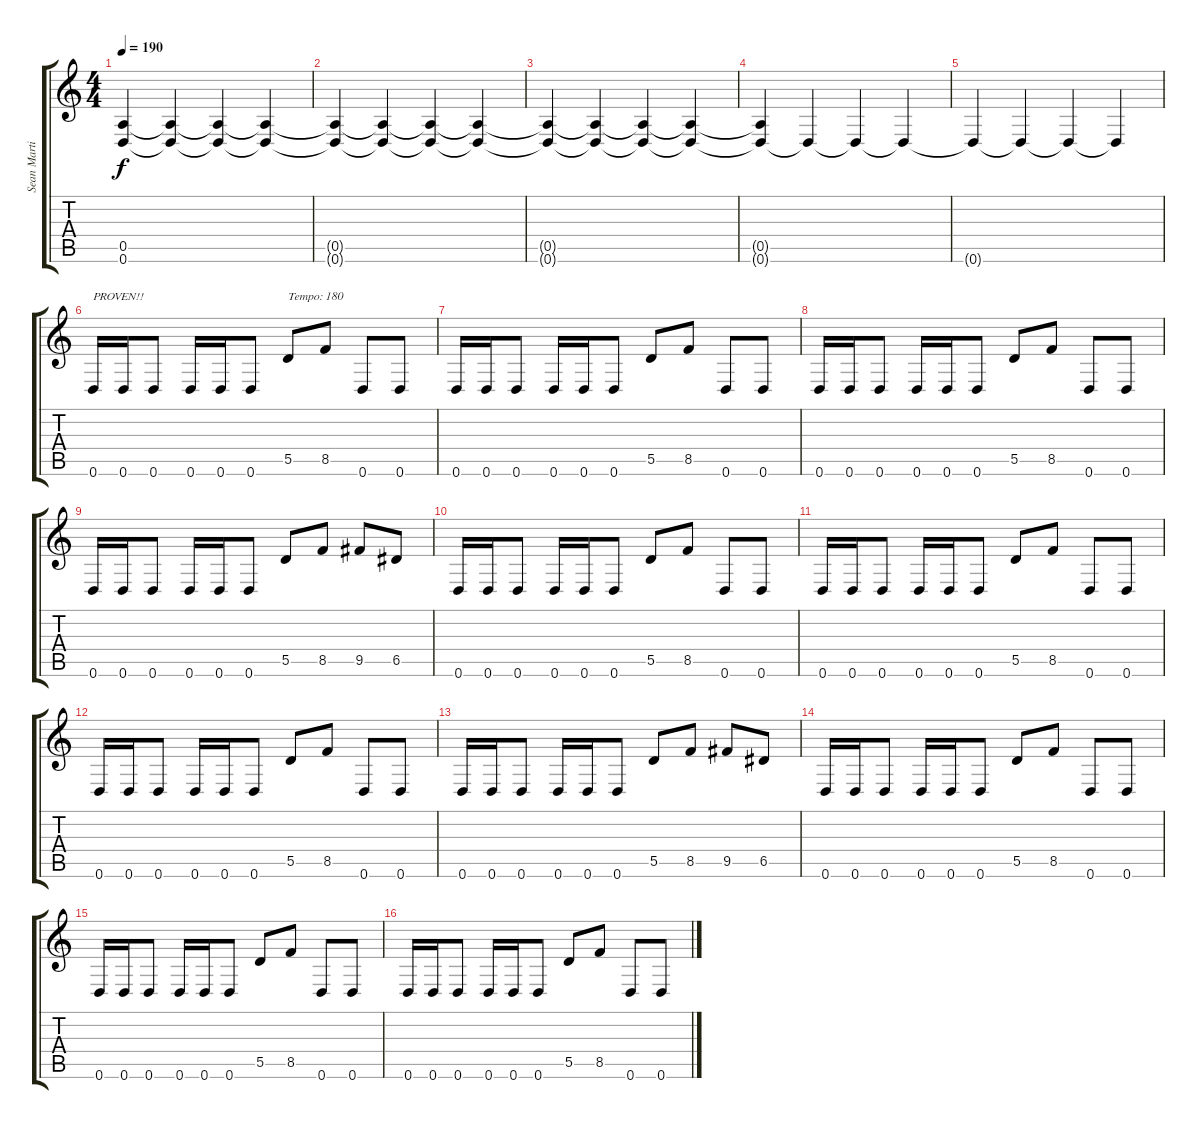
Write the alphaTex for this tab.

\track ("Sean Martin (Guitar)" "Sean Marti") {instrument distortionguitar}
\staff {score tabs}
\tuning (E4 B3 G3 D3 A2 D2) {hide}
\ts (4 4)
\tempo 190
\clef g2
\ks c
(0.5{t} 0.6{t}).4{dy f} (0.5{t} 0.6{t}).4 (0.5{t} 0.6{t}).4 (0.5{t} 0.6{t}).4 |
(0.5{t} 0.6{t}).4 (0.5{t} 0.6{t}).4 (0.5{t} 0.6{t}).4 (0.5{t} 0.6{t}).4 |
(0.5{t} 0.6{t}).4 (0.5{t} 0.6{t}).4 (0.5{t} 0.6{t}).4 (0.5{t} 0.6{t}).4 |
(0.5{t} 0.6{t}).4 0.6{t}.4 0.6{t}.4 0.6{t}.4 |
0.6{t}.4 0.6{t}.4 0.6{t}.4 0.6{t}.4 |
0.6.16{txt "PROVEN!!"} 0.6.16 0.6.8 0.6.16 0.6.16 0.6.8 5.5.8{txt "Tempo: 180"} 8.5.8 0.6.8 0.6.8 |
0.6.16 0.6.16 0.6.8 0.6.16 0.6.16 0.6.8 5.5.8 8.5.8 0.6.8 0.6.8 |
0.6.16 0.6.16 0.6.8 0.6.16 0.6.16 0.6.8 5.5.8 8.5.8 0.6.8 0.6.8 |
0.6.16 0.6.16 0.6.8 0.6.16 0.6.16 0.6.8 5.5.8 8.5.8 9.5.8 6.5.8 |
0.6.16 0.6.16 0.6.8 0.6.16 0.6.16 0.6.8 5.5.8 8.5.8 0.6.8 0.6.8 |
0.6.16 0.6.16 0.6.8 0.6.16 0.6.16 0.6.8 5.5.8 8.5.8 0.6.8 0.6.8 |
0.6.16 0.6.16 0.6.8 0.6.16 0.6.16 0.6.8 5.5.8 8.5.8 0.6.8 0.6.8 |
0.6.16 0.6.16 0.6.8 0.6.16 0.6.16 0.6.8 5.5.8 8.5.8 9.5.8 6.5.8 |
0.6.16 0.6.16 0.6.8 0.6.16 0.6.16 0.6.8 5.5.8 8.5.8 0.6.8 0.6.8 |
0.6.16 0.6.16 0.6.8 0.6.16 0.6.16 0.6.8 5.5.8 8.5.8 0.6.8 0.6.8 |
0.6.16 0.6.16 0.6.8 0.6.16 0.6.16 0.6.8 5.5.8 8.5.8 0.6.8 0.6.8
